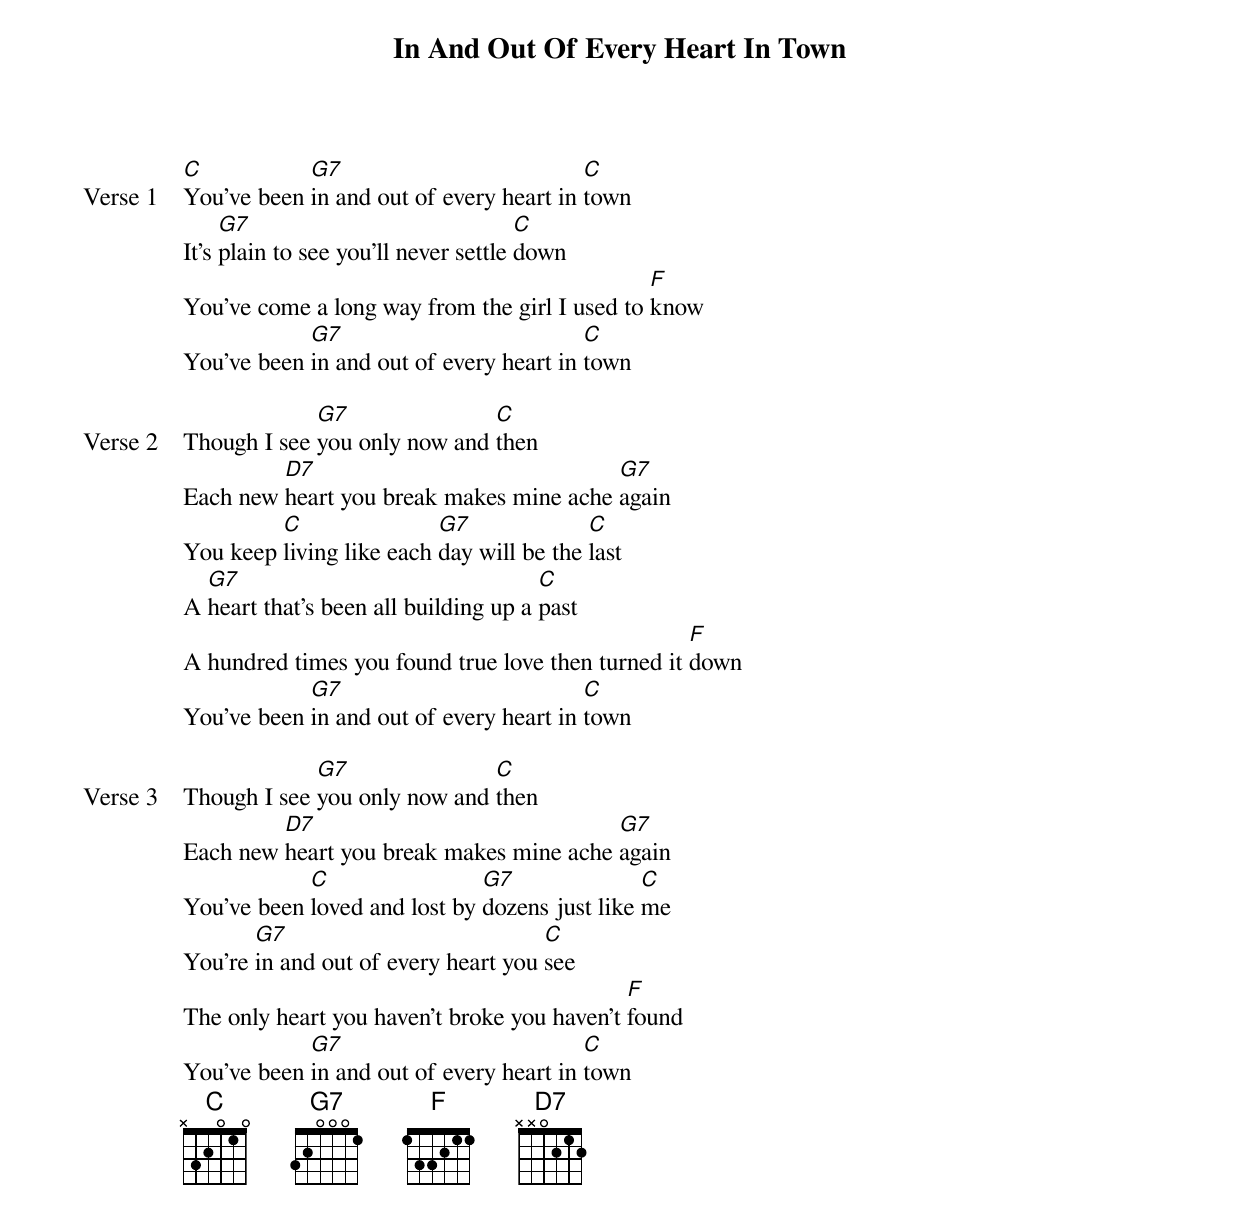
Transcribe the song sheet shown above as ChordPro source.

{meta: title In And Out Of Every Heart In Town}
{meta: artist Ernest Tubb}
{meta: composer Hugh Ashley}

{start_of_verse: Verse 1}
[C]You've been [G7]in and out of every heart in [C]town
It's [G7]plain to see you'll never settle [C]down
You've come a long way from the girl I used to [F]know
You've been [G7]in and out of every heart in [C]town
{end_of_verse}

{start_of_verse: Verse 2}
Though I see [G7]you only now and [C]then
Each new [D7]heart you break makes mine ache [G7]again
You keep [C]living like each [G7]day will be the [C]last
A [G7]heart that's been all building up a [C]past
A hundred times you found true love then turned it [F]down
You've been [G7]in and out of every heart in [C]town
{end_of_verse}

{start_of_verse: Verse 3}
Though I see [G7]you only now and [C]then
Each new [D7]heart you break makes mine ache [G7]again
You've been [C]loved and lost by [G7]dozens just like [C]me
You're [G7]in and out of every heart you [C]see
The only heart you haven't broke you haven't [F]found
You've been [G7]in and out of every heart in [C]town
{end_of_verse}
